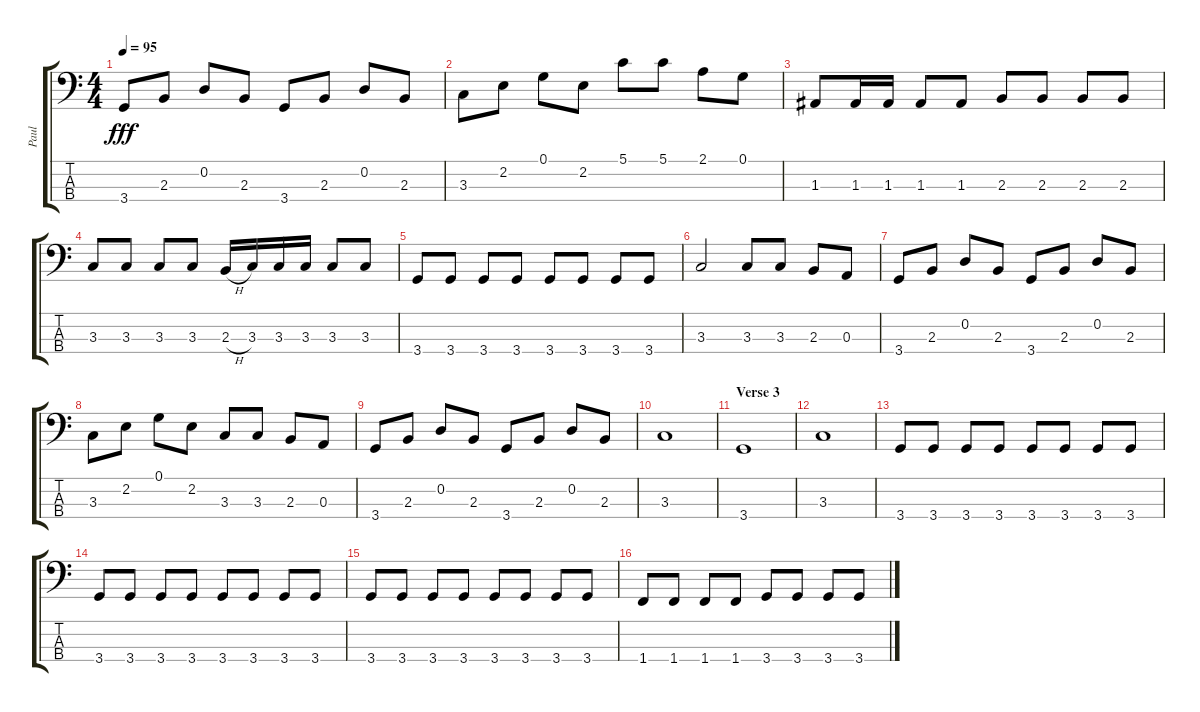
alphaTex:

\track ("Paul" "Paul") {instrument electricbasspick}
\staff {score tabs}
\tuning (G2 D2 A1 E1) {hide}
\ts (4 4)
\tempo 95
\clef f4
\ks c
3.4.8{dy fff} 2.3.8 0.2.8 2.3.8 3.4.8 2.3.8 0.2.8 2.3.8 |
3.3.8 2.2.8 0.1.8 2.2.8 5.1.8 5.1.8 2.1.8 0.1.8 |
1.3.8 1.3.16 1.3.16 1.3.8 1.3.8 2.3.8 2.3.8 2.3.8 2.3.8 |
3.3.8 3.3.8 3.3.8 3.3.8 2.3{h}.16 3.3.16 3.3.16 3.3.16 3.3.8 3.3.8 |
3.4.8 3.4.8 3.4.8 3.4.8 3.4.8 3.4.8 3.4.8 3.4.8 |
3.3.2 3.3.8 3.3.8 2.3.8 0.3.8 |
3.4.8 2.3.8 0.2.8 2.3.8 3.4.8 2.3.8 0.2.8 2.3.8 |
3.3.8 2.2.8 0.1.8 2.2.8 3.3.8 3.3.8 2.3.8 0.3.8 |
3.4.8 2.3.8 0.2.8 2.3.8 3.4.8 2.3.8 0.2.8 2.3.8 |
3.3.1 |
\section ("" "Verse 3")
3.4.1 |
3.3.1 |
3.4.8 3.4.8 3.4.8 3.4.8 3.4.8 3.4.8 3.4.8 3.4.8 |
3.4.8 3.4.8 3.4.8 3.4.8 3.4.8 3.4.8 3.4.8 3.4.8 |
3.4.8 3.4.8 3.4.8 3.4.8 3.4.8 3.4.8 3.4.8 3.4.8 |
1.4.8 1.4.8 1.4.8 1.4.8 3.4.8 3.4.8 3.4.8 3.4.8
